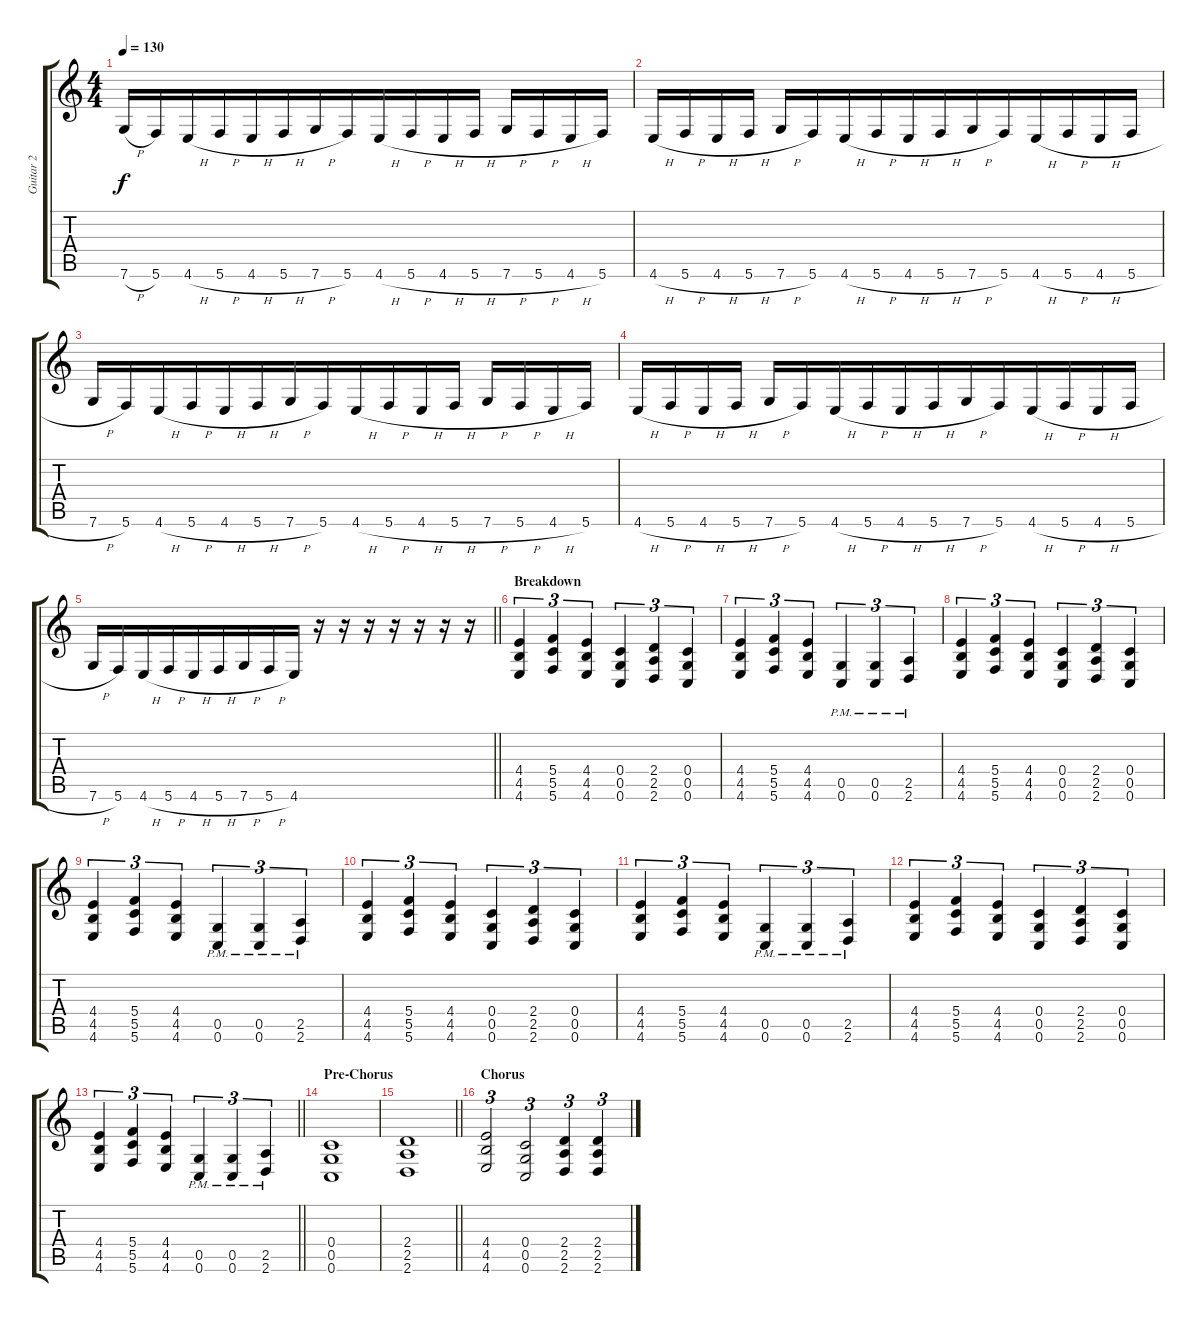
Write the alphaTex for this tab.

\track ("Guitar 2" "Guitar 2") {instrument distortionguitar}
\staff {score tabs}
\tuning (D4 A3 F3 C3 G2 C2) {hide}
\ts (4 4)
\tempo 130
\clef g2
\ks c
7.6{h}.16{dy f} 5.6.16{beam merge} 4.6{h}.16 5.6{h}.16{beam merge} 4.6{h}.16{beam merge} 5.6{h}.16 7.6{h}.16 5.6.16{beam merge} 4.6{h}.16 5.6{h}.16{beam merge} 4.6{h}.16{beam merge} 5.6{h}.16 7.6{h}.16 5.6{h}.16 4.6{h}.16 5.6.16 |
4.6{h}.16 5.6{h}.16{beam merge} 4.6{h}.16{beam merge} 5.6{h}.16 7.6{h}.16 5.6.16{beam merge} 4.6{h}.16 5.6{h}.16{beam merge} 4.6{h}.16{beam merge} 5.6{h}.16 7.6{h}.16 5.6.16{beam merge} 4.6{h}.16 5.6{h}.16{beam merge} 4.6{h}.16{beam merge} 5.6{h}.16 |
7.6{h}.16 5.6.16{beam merge} 4.6{h}.16 5.6{h}.16{beam merge} 4.6{h}.16{beam merge} 5.6{h}.16 7.6{h}.16 5.6.16{beam merge} 4.6{h}.16 5.6{h}.16{beam merge} 4.6{h}.16{beam merge} 5.6{h}.16 7.6{h}.16 5.6{h}.16 4.6{h}.16 5.6.16 |
4.6{h}.16 5.6{h}.16{beam merge} 4.6{h}.16{beam merge} 5.6{h}.16 7.6{h}.16 5.6.16{beam merge} 4.6{h}.16 5.6{h}.16{beam merge} 4.6{h}.16{beam merge} 5.6{h}.16 7.6{h}.16 5.6.16{beam merge} 4.6{h}.16 5.6{h}.16{beam merge} 4.6{h}.16{beam merge} 5.6{h}.16 |
\barLineRight lightlight
7.6{h}.16 5.6.16{beam merge} 4.6{h}.16 5.6{h}.16{beam merge} 4.6{h}.16{beam merge} 5.6{h}.16 7.6{h}.16 5.6{h}.16{beam merge} 4.6.16 r.16{beam merge} r.16{beam merge} r.16 r.16 r.16 r.16 r.16 |
\section ("" "Breakdown")
(4.4 4.5 4.6).4{tu (3 2) beam merge} (5.4 5.5 5.6).4{tu (3 2) beam merge} (4.4 4.5 4.6).4{tu (3 2) beam merge} (0.4 0.5 0.6).4{tu (3 2) beam merge} (2.4 2.5 2.6).4{tu (3 2) beam merge} (0.4 0.5 0.6).4{tu (3 2)} |
(4.4 4.5 4.6).4{tu (3 2) beam merge} (5.4 5.5 5.6).4{tu (3 2) beam merge} (4.4 4.5 4.6).4{tu (3 2) beam merge} (0.5{pm} 0.6{pm}).4{tu (3 2) beam merge} (0.5{pm} 0.6{pm}).4{tu (3 2) beam merge} (2.5{pm} 2.6{pm}).4{tu (3 2)} |
(4.4 4.5 4.6).4{tu (3 2) beam merge} (5.4 5.5 5.6).4{tu (3 2) beam merge} (4.4 4.5 4.6).4{tu (3 2) beam merge} (0.4 0.5 0.6).4{tu (3 2) beam merge} (2.4 2.5 2.6).4{tu (3 2) beam merge} (0.4 0.5 0.6).4{tu (3 2)} |
(4.4 4.5 4.6).4{tu (3 2) beam merge} (5.4 5.5 5.6).4{tu (3 2) beam merge} (4.4 4.5 4.6).4{tu (3 2) beam merge} (0.5{pm} 0.6{pm}).4{tu (3 2) beam merge} (0.5{pm} 0.6{pm}).4{tu (3 2) beam merge} (2.5{pm} 2.6{pm}).4{tu (3 2)} |
(4.4 4.5 4.6).4{tu (3 2) beam merge} (5.4 5.5 5.6).4{tu (3 2) beam merge} (4.4 4.5 4.6).4{tu (3 2) beam merge} (0.4 0.5 0.6).4{tu (3 2) beam merge} (2.4 2.5 2.6).4{tu (3 2) beam merge} (0.4 0.5 0.6).4{tu (3 2)} |
(4.4 4.5 4.6).4{tu (3 2) beam merge} (5.4 5.5 5.6).4{tu (3 2) beam merge} (4.4 4.5 4.6).4{tu (3 2) beam merge} (0.5{pm} 0.6{pm}).4{tu (3 2) beam merge} (0.5{pm} 0.6{pm}).4{tu (3 2) beam merge} (2.5{pm} 2.6{pm}).4{tu (3 2)} |
(4.4 4.5 4.6).4{tu (3 2) beam merge} (5.4 5.5 5.6).4{tu (3 2) beam merge} (4.4 4.5 4.6).4{tu (3 2) beam merge} (0.4 0.5 0.6).4{tu (3 2) beam merge} (2.4 2.5 2.6).4{tu (3 2) beam merge} (0.4 0.5 0.6).4{tu (3 2)} |
\barLineRight lightlight
(4.4 4.5 4.6).4{tu (3 2) beam merge} (5.4 5.5 5.6).4{tu (3 2) beam merge} (4.4 4.5 4.6).4{tu (3 2) beam merge} (0.5{pm} 0.6{pm}).4{tu (3 2) beam merge} (0.5{pm} 0.6{pm}).4{tu (3 2) beam merge} (2.5{pm} 2.6{pm}).4{tu (3 2)} |
\section ("" "Pre-Chorus")
(0.4 0.5 0.6).1 |
\barLineRight lightlight
(2.4 2.5 2.6).1 |
\section ("" "Chorus")
(4.4 4.5 4.6).2{tu (3 2)} (0.4 0.5 0.6).2{tu (3 2) beam merge} (2.4 2.5 2.6).4{tu (3 2) beam merge} (2.4 2.5 2.6).4{tu (3 2)}
